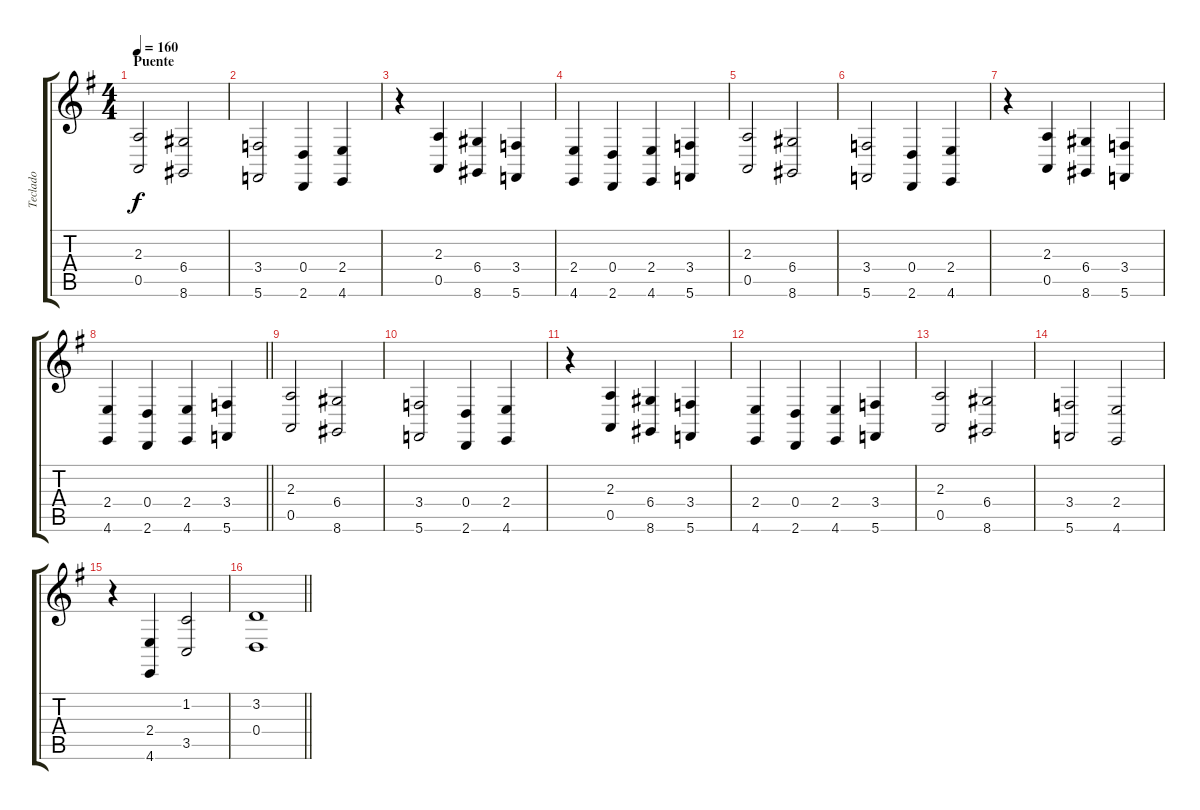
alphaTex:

\track ("Teclado" "Teclado") {instrument stringensemble1}
\staff {score tabs}
\tuning (E4 B3 G3 D3 A2 C2) {hide}
\ts (4 4)
\section ("" "Puente")
\tempo 160
\clef g2
\ks g
(2.3 0.5).2{dy f} (6.4 8.6).2 |
(3.4 5.6).2 (0.4 2.6).4 (2.4 4.6).4 |
r.4 (2.3 0.5).4 (6.4 8.6).4 (3.4 5.6).4 |
(2.4 4.6).4 (0.4 2.6).4 (2.4 4.6).4 (3.4 5.6).4 |
(2.3 0.5).2 (6.4 8.6).2 |
(3.4 5.6).2 (0.4 2.6).4 (2.4 4.6).4 |
r.4 (2.3 0.5).4 (6.4 8.6).4 (3.4 5.6).4 |
\barLineRight lightlight
(2.4 4.6).4 (0.4 2.6).4 (2.4 4.6).4 (3.4 5.6).4 |
\section ("" "")
(2.3 0.5).2{instrument stringensemble2} (6.4 8.6).2 |
(3.4 5.6).2 (0.4 2.6).4 (2.4 4.6).4 |
r.4 (2.3 0.5).4 (6.4 8.6).4 (3.4 5.6).4 |
(2.4 4.6).4 (0.4 2.6).4 (2.4 4.6).4 (3.4 5.6).4 |
(2.3 0.5).2 (6.4 8.6).2 |
(3.4 5.6).2 (2.4 4.6).2 |
r.4 (2.4 4.6).4 (1.2 3.5).2 |
\barLineRight lightlight
(3.2 0.4).1
